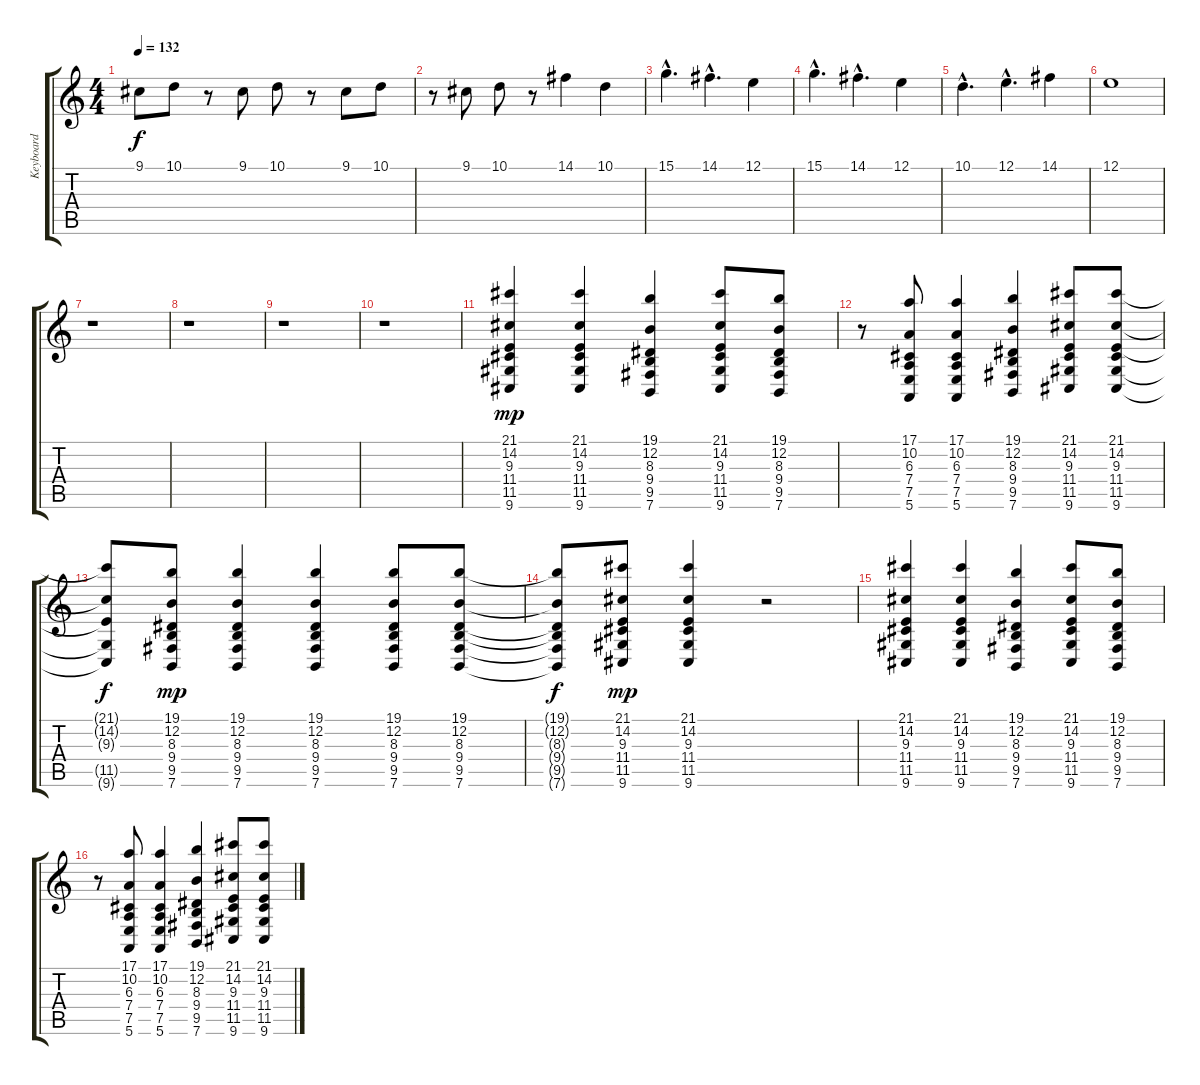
\track ("Keyboard" "Keyboard") {instrument stringensemble1}
\staff {score tabs}
\tuning (E4 B3 G3 D3 A2 E2) {hide}
\ts (4 4)
\tempo 132
\clef g2
\ks c
9.1.8{dy f} 10.1.8 r.8 9.1.8 10.1.8 r.8 9.1.8 10.1.8 |
r.8 9.1.8 10.1.8 r.8 14.1.4 10.1.4 |
15.1{hac}.4{d volume 9} 14.1{hac}.4{d} 12.1.4 |
15.1{hac}.4{d} 14.1{hac}.4{d} 12.1.4 |
10.1{hac}.4{d} 12.1{hac}.4{d} 14.1.4 |
12.1.1 |
r.1 |
r.1 |
r.1 |
r.1 |
(21.1 14.2 9.3 11.4 11.5 9.6).4{dy mp volume 11} (21.1 14.2 9.3 11.4 11.5 9.6).4 (19.1 12.2 8.3 9.4 9.5 7.6).4 (21.1 14.2 9.3 11.4 11.5 9.6).8 (19.1 12.2 8.3 9.4 9.5 7.6).8 |
r.8 (17.1 10.2 6.3 7.4 7.5 5.6).8 (17.1 10.2 6.3 7.4 7.5 5.6).4 (19.1 12.2 8.3 9.4 9.5 7.6).4 (21.1 14.2 9.3 11.4 11.5 9.6).8 (21.1 14.2 9.3 11.4 11.5 9.6).8 |
(21.1{t} 14.2{t} 9.3{t} 11.5{t} 9.6{t}).8{dy f} (19.1 12.2 8.3 9.4 9.5 7.6).8{dy mp} (19.1 12.2 8.3 9.4 9.5 7.6).4 (19.1 12.2 8.3 9.4 9.5 7.6).4 (19.1 12.2 8.3 9.4 9.5 7.6).8 (19.1 12.2 8.3 9.4 9.5 7.6).8 |
(19.1{t} 12.2{t} 8.3{t} 9.4{t} 9.5{t} 7.6{t}).8{dy f} (21.1 14.2 9.3 11.4 11.5 9.6).8{dy mp} (21.1 14.2 9.3 11.4 11.5 9.6).4 r.2 |
(21.1 14.2 9.3 11.4 11.5 9.6).4 (21.1 14.2 9.3 11.4 11.5 9.6).4 (19.1 12.2 8.3 9.4 9.5 7.6).4 (21.1 14.2 9.3 11.4 11.5 9.6).8 (19.1 12.2 8.3 9.4 9.5 7.6).8 |
r.8 (17.1 10.2 6.3 7.4 7.5 5.6).8 (17.1 10.2 6.3 7.4 7.5 5.6).4 (19.1 12.2 8.3 9.4 9.5 7.6).4 (21.1 14.2 9.3 11.4 11.5 9.6).8 (21.1 14.2 9.3 11.4 11.5 9.6).8
